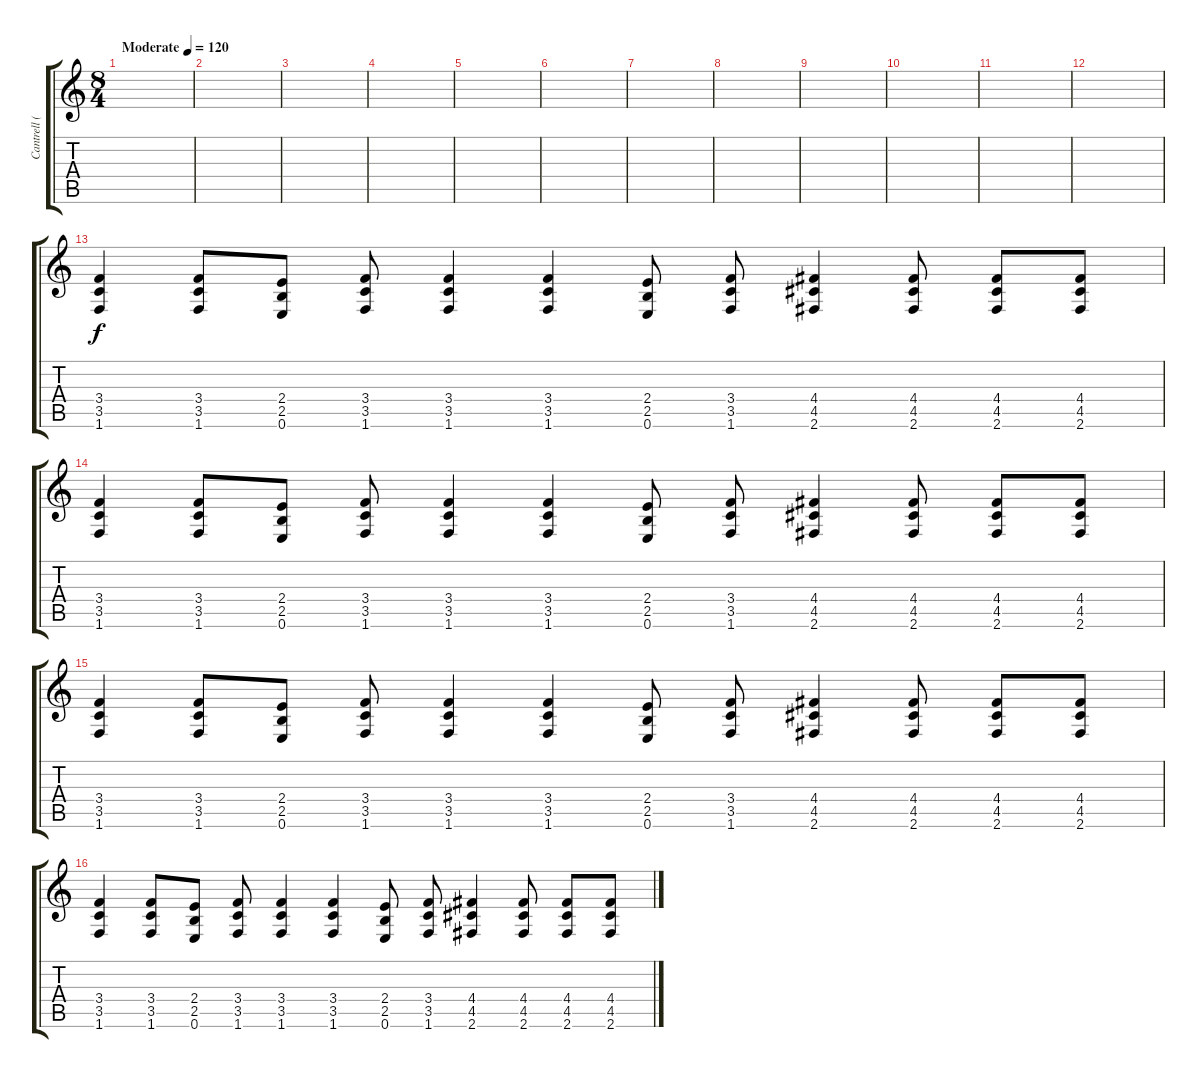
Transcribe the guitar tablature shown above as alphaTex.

\track ("Cantrell (Electric)" "Cantrell (") {instrument overdrivenguitar}
\staff {score tabs}
\tuning (E4 B3 G3 D3 A2 E2) {hide}
\ts (8 4)
\tempo (120 "Moderate")
\clef g2
\ks c
|
|
|
|
|
|
|
|
|
|
|
|
(3.4 3.5 1.6).4 (3.4 3.5 1.6).8 (2.4 2.5 0.6).8 (3.4 3.5 1.6).8 (3.4 3.5 1.6).4 (3.4 3.5 1.6).4 (2.4 2.5 0.6).8 (3.4 3.5 1.6).8 (4.4 4.5 2.6).4 (4.4 4.5 2.6).8 (4.4 4.5 2.6).8 (4.4 4.5 2.6).8 |
(3.4 3.5 1.6).4 (3.4 3.5 1.6).8 (2.4 2.5 0.6).8 (3.4 3.5 1.6).8 (3.4 3.5 1.6).4 (3.4 3.5 1.6).4 (2.4 2.5 0.6).8 (3.4 3.5 1.6).8 (4.4 4.5 2.6).4 (4.4 4.5 2.6).8 (4.4 4.5 2.6).8 (4.4 4.5 2.6).8 |
(3.4 3.5 1.6).4 (3.4 3.5 1.6).8 (2.4 2.5 0.6).8 (3.4 3.5 1.6).8 (3.4 3.5 1.6).4 (3.4 3.5 1.6).4 (2.4 2.5 0.6).8 (3.4 3.5 1.6).8 (4.4 4.5 2.6).4 (4.4 4.5 2.6).8 (4.4 4.5 2.6).8 (4.4 4.5 2.6).8 |
(3.4 3.5 1.6).4 (3.4 3.5 1.6).8 (2.4 2.5 0.6).8 (3.4 3.5 1.6).8 (3.4 3.5 1.6).4 (3.4 3.5 1.6).4 (2.4 2.5 0.6).8 (3.4 3.5 1.6).8 (4.4 4.5 2.6).4 (4.4 4.5 2.6).8 (4.4 4.5 2.6).8 (4.4 4.5 2.6).8
